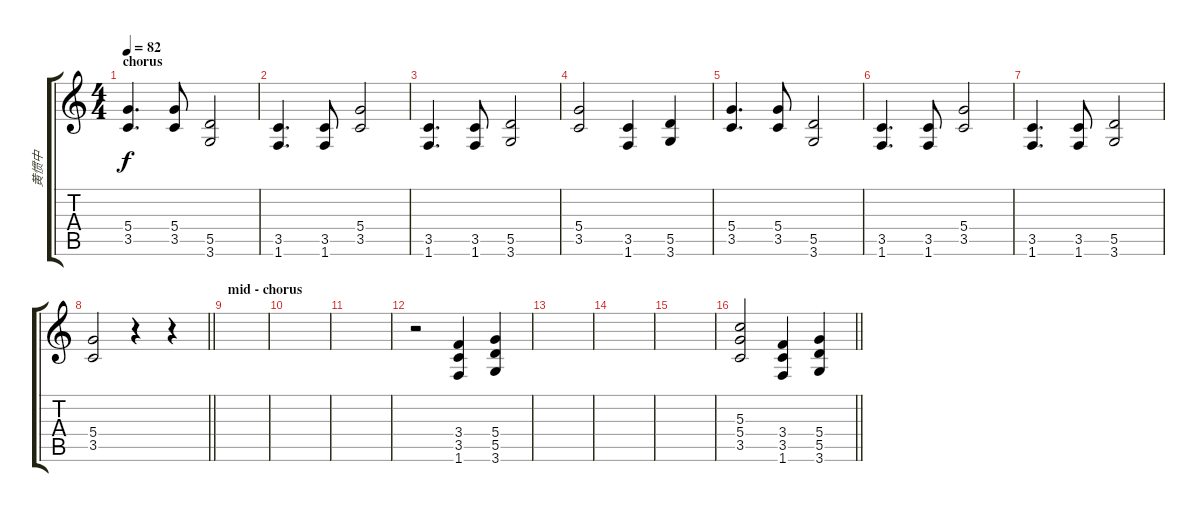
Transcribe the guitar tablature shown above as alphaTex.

\track ("黄惯中" "黄惯中") {instrument distortionguitar}
\staff {score tabs}
\tuning (E4 B3 G3 D3 A2 E2) {hide}
\ts (4 4)
\section ("" "chorus")
\tempo 82
\clef g2
\ks c
(5.4 3.5).4{d dy f} (5.4 3.5).8 (5.5 3.6).2 |
(3.5 1.6).4{d} (3.5 1.6).8 (5.4 3.5).2 |
(3.5 1.6).4{d} (3.5 1.6).8 (5.5 3.6).2 |
(5.4 3.5).2 (3.5 1.6).4 (5.5 3.6).4 |
(5.4 3.5).4{d} (5.4 3.5).8 (5.5 3.6).2 |
(3.5 1.6).4{d} (3.5 1.6).8 (5.4 3.5).2 |
(3.5 1.6).4{d} (3.5 1.6).8 (5.5 3.6).2 |
\barLineRight lightlight
(5.4 3.5).2 r.4 r.4 |
\section ("" "mid - chorus")
|
|
|
r.2 (3.4 3.5 1.6).4 (5.4 5.5 3.6).4 |
|
|
|
\barLineRight lightlight
(5.3 5.4 3.5).2 (3.4 3.5 1.6).4 (5.4 5.5 3.6).4
